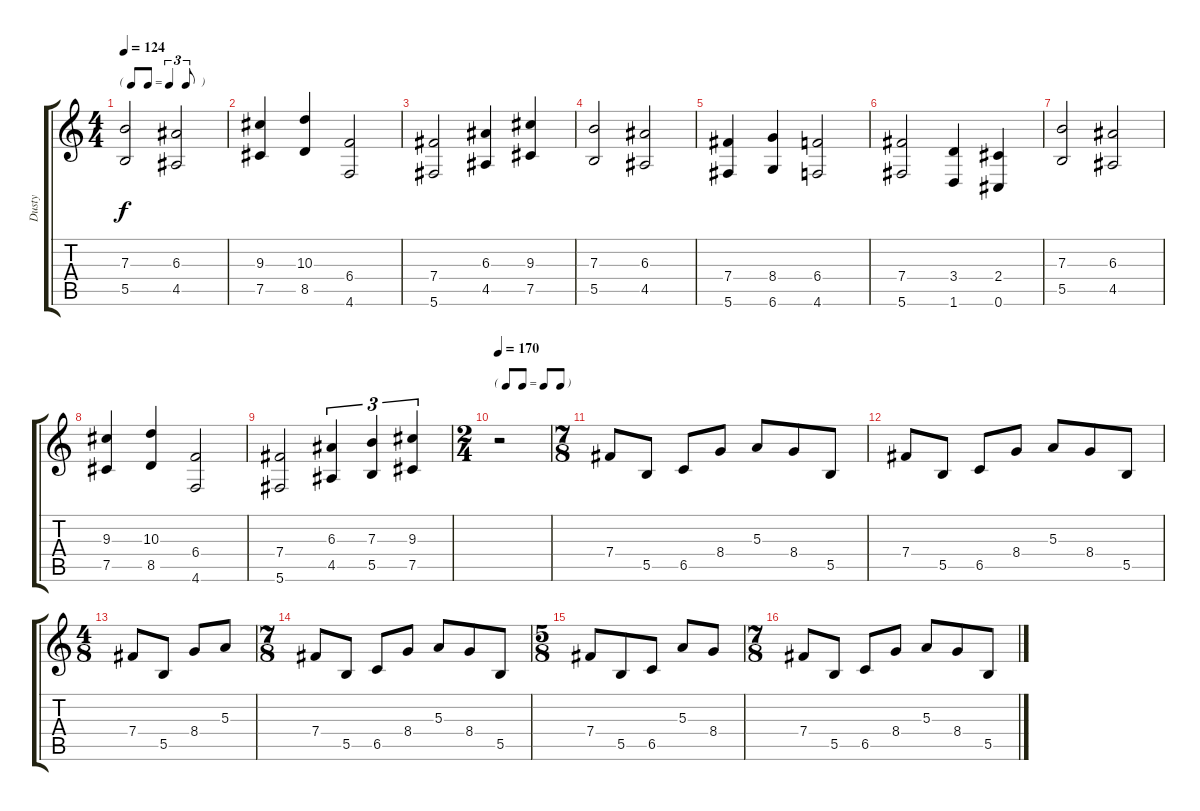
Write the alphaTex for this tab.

\track ("Dusty" "Dusty") {instrument distortionguitar}
\staff {score tabs}
\tuning (Db4 Ab3 E3 B2 Gb2 Db2) {hide}
\ts (4 4)
\tf triplet8th
\tempo 124
\clef g2
\ks c
(7.3 5.5).2{dy f} (6.3 4.5).2 |
(9.3 7.5).4 (10.3 8.5).4 (6.4 4.6).2 |
(7.4 5.6).2 (6.3 4.5).4 (9.3 7.5).4 |
(7.3 5.5).2 (6.3 4.5).2 |
(7.4 5.6).4 (8.4 6.6).4 (6.4 4.6).2 |
(7.4 5.6).2 (3.4 1.6).4 (2.4 0.6).4 |
(7.3 5.5).2 (6.3 4.5).2 |
(9.3 7.5).4 (10.3 8.5).4 (6.4 4.6).2 |
(7.4 5.6).2 (6.3 4.5).4{tu (3 2)} (7.3 5.5).4{tu (3 2)} (9.3 7.5).4{tu (3 2)} |
\ts (2 4)
\tf none
\tempo 170
r.2 |
\ts (7 8)
7.4.8{beam merge} 5.5.8{beam split} 6.5.8{beam merge} 8.4.8{beam split} 5.3.8{beam merge} 8.4.8{beam merge} 5.5.8 |
7.4.8{beam merge} 5.5.8{beam split} 6.5.8{beam merge} 8.4.8{beam split} 5.3.8{beam merge} 8.4.8{beam merge} 5.5.8 |
\ts (4 8)
7.4.8{beam merge} 5.5.8{beam split} 8.4.8{beam merge} 5.3.8 |
\ts (7 8)
7.4.8{beam merge} 5.5.8{beam split} 6.5.8{beam merge} 8.4.8{beam split} 5.3.8{beam merge} 8.4.8{beam merge} 5.5.8 |
\ts (5 8)
7.4.8{beam merge} 5.5.8{beam merge} 6.5.8{beam split} 5.3.8{beam merge} 8.4.8 |
\ts (7 8)
7.4.8{beam merge} 5.5.8{beam split} 6.5.8{beam merge} 8.4.8{beam split} 5.3.8{beam merge} 8.4.8{beam merge} 5.5.8
